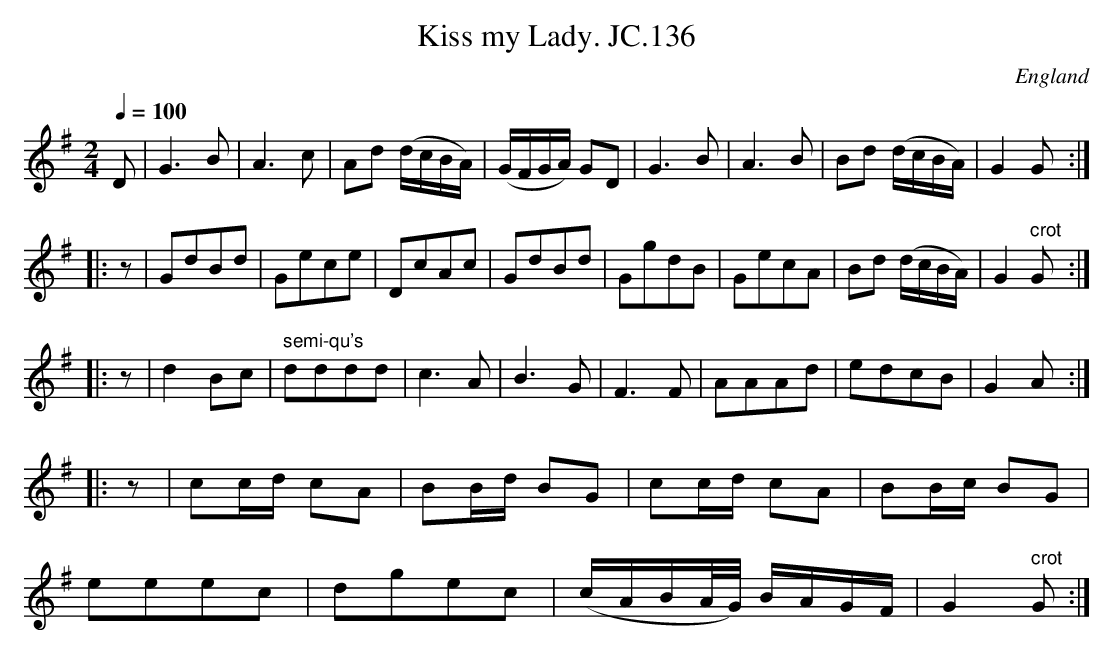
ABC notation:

X:1
T:Kiss my Lady. JC.136
O:England
M:2/4
L:1/8
Q:1/4=100
K:G major
D|G3B|A3c|Ad (d/c/B/A/)|\
(G/F/G/A/) GD|G3B|A3B|Bd (d/c/B/A/)|G2G:|!
|:z|GdBd|Gece|DcAc|GdBd|\
GgdB|GecA|Bd (d/c/B/A/)|G2" crot"G:|!
|:z|d2Bc|" semi-qu's"dddd|c3A|B3G|\
F3F|AAAd|edcB|G2A:|!
|:z|cc/d/ cA|BB/d/ BG|cc/d/ cA|BB/c/ BG|!
eeec|dgec|(c/A/B/A/4G/4) B/A/G/F/|G2" crot"G:|
